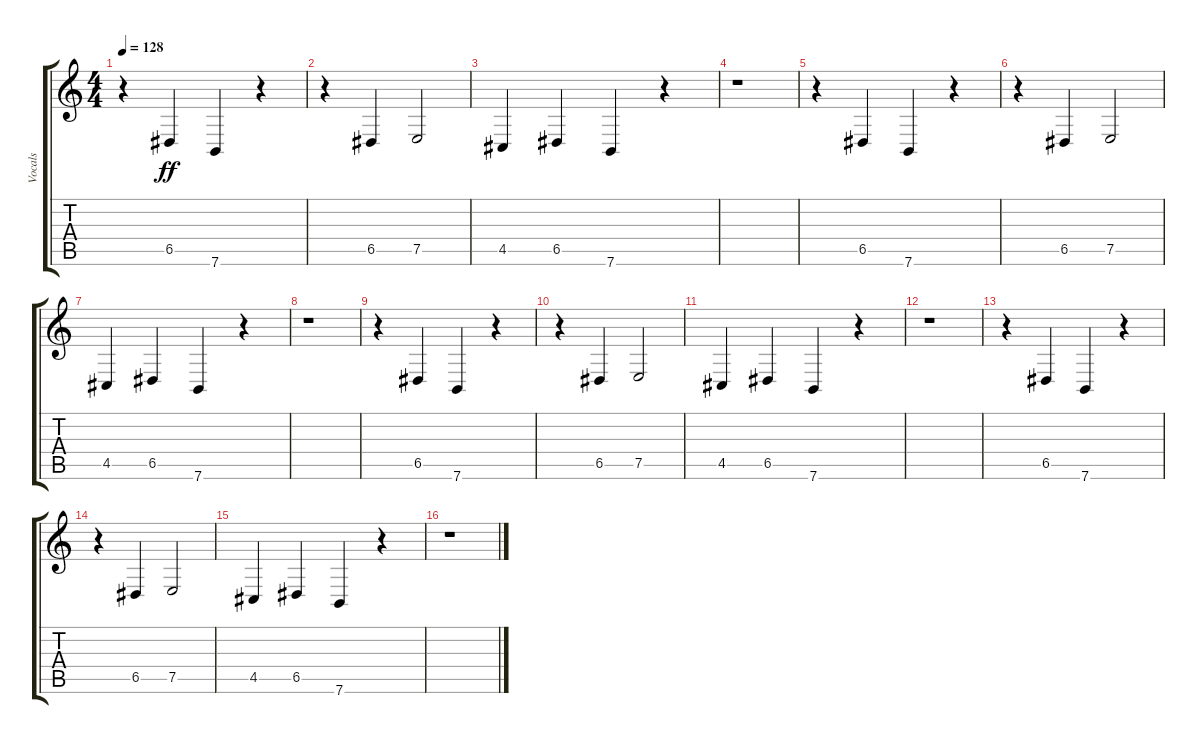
\track ("Vocals" "Vocals") {instrument clarinet}
\staff {score tabs}
\tuning (E4 B3 G3 D3 A2 E2) {hide}
\ts (4 4)
\tempo 128
\clef g2
\ks c
r.4{dy ff} 6.5.4 7.6.4 r.4 |
r.4 6.5.4 7.5.2 |
4.5.4 6.5.4 7.6.4 r.4 |
r.1 |
r.4 6.5.4 7.6.4 r.4 |
r.4 6.5.4 7.5.2 |
4.5.4 6.5.4 7.6.4 r.4 |
r.1 |
r.4 6.5.4 7.6.4 r.4 |
r.4 6.5.4 7.5.2 |
4.5.4 6.5.4 7.6.4 r.4 |
r.1 |
r.4 6.5.4 7.6.4 r.4 |
r.4 6.5.4 7.5.2 |
4.5.4 6.5.4 7.6.4 r.4 |
r.1
